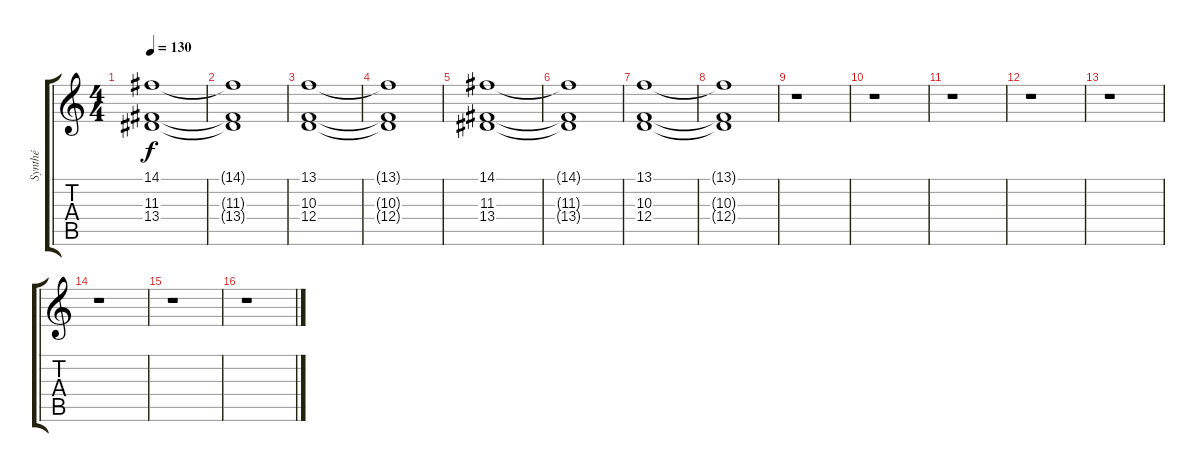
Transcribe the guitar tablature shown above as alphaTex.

\track ("Synthé" "Synthé") {instrument pad2warm}
\staff {score tabs}
\tuning (E4 B3 G3 D3 A2 E2) {hide}
\ts (4 4)
\tempo 130
\clef g2
\ks c
(14.1 11.3 13.4).1{dy f} |
(14.1{t} 11.3{t} 13.4{t}).1 |
(13.1 10.3 12.4).1 |
(13.1{t} 10.3{t} 12.4{t}).1 |
(14.1 11.3 13.4).1 |
(14.1{t} 11.3{t} 13.4{t}).1 |
(13.1 10.3 12.4).1 |
(13.1{t} 10.3{t} 12.4{t}).1 |
r.1 |
r.1 |
r.1 |
r.1 |
r.1 |
r.1 |
r.1 |
r.1
